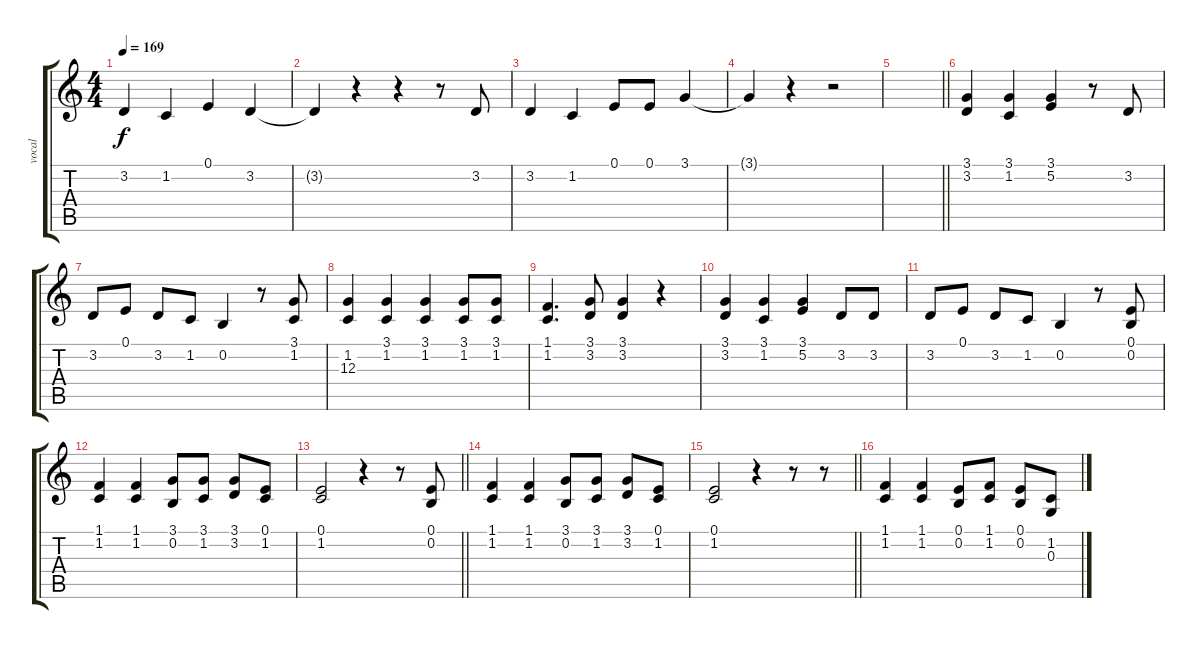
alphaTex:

\track ("vocal" "vocal") {instrument lead6voice}
\staff {score tabs}
\tuning (E4 B3 G3 D3 A2 E2) {hide}
\ts (4 4)
\tempo 169
\clef g2
\ks c
3.2.4{dy f} 1.2.4 0.1.4 3.2.4 |
3.2{t}.4 r.4 r.4 r.8 3.2.8 |
3.2.4 1.2.4 0.1.8 0.1.8 3.1.4 |
3.1{t}.4 r.4 r.2 |
\barLineRight lightlight
|
(3.1 3.2).4 (3.1 1.2).4 (3.1 5.2).4 r.8 3.2.8 |
3.2.8 0.1.8 3.2.8 1.2.8 0.2.4 r.8 (3.1 1.2).8 |
(1.2 12.3).4 (3.1 1.2).4 (3.1 1.2).4 (3.1 1.2).8 (3.1 1.2).8 |
(1.1 1.2).4{d} (3.1 3.2).8 (3.1 3.2).4 r.4 |
(3.1 3.2).4 (3.1 1.2).4 (3.1 5.2).4 3.2.8 3.2.8 |
3.2.8 0.1.8 3.2.8 1.2.8 0.2.4 r.8 (0.1 0.2).8 |
(1.1 1.2).4 (1.1 1.2).4 (3.1 0.2).8 (3.1 1.2).8 (3.1 3.2).8 (0.1 1.2).8 |
\barLineRight lightlight
(0.1 1.2).2 r.4 r.8 (0.1 0.2).8 |
(1.1 1.2).4 (1.1 1.2).4 (3.1 0.2).8 (3.1 1.2).8 (3.1 3.2).8 (0.1 1.2).8 |
\barLineRight lightlight
(0.1 1.2).2 r.4 r.8 r.8 |
(1.1 1.2).4 (1.1 1.2).4 (0.1 0.2).8 (1.1 1.2).8 (0.1 0.2).8 (1.2 0.3).8
